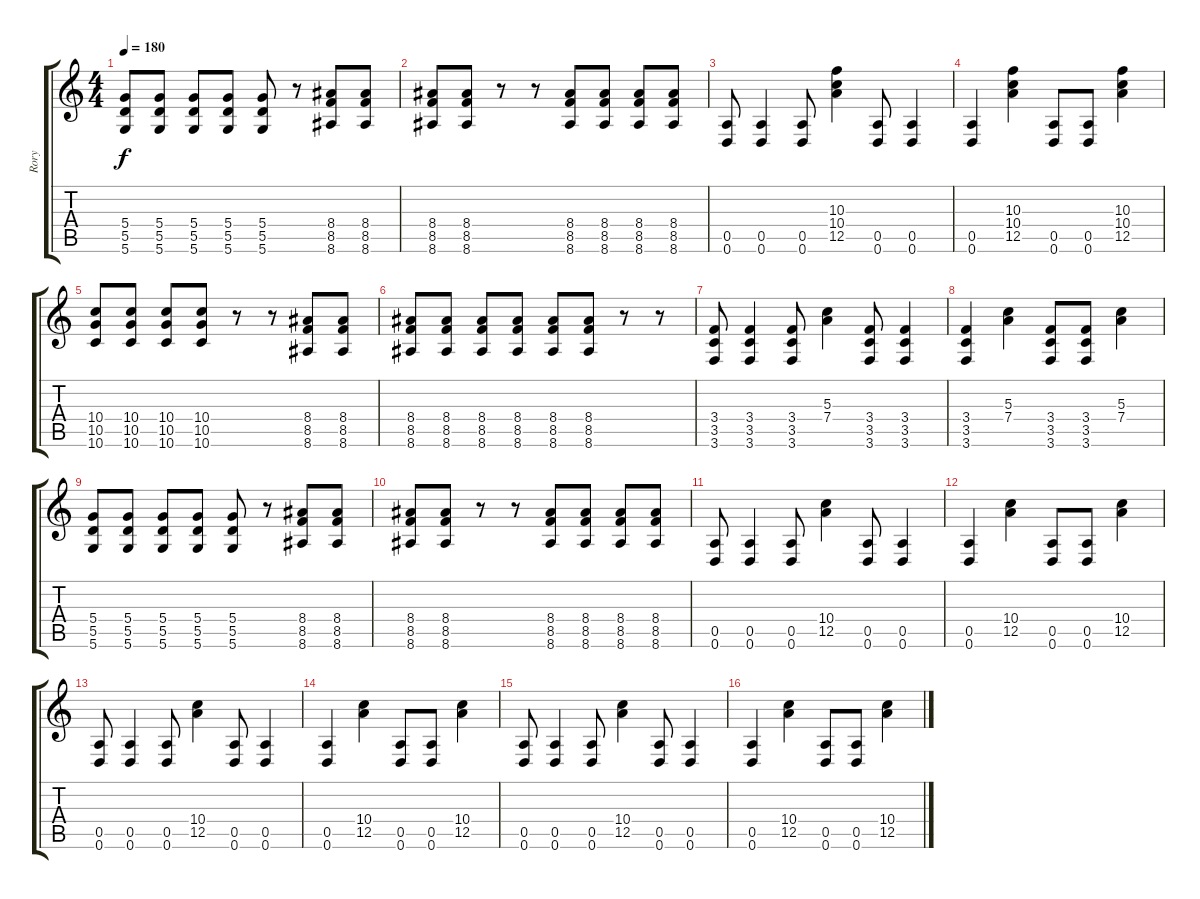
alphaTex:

\track ("Rory" "Rory") {instrument distortionguitar}
\staff {score tabs}
\tuning (E4 B3 G3 D3 A2 D2) {hide}
\ts (4 4)
\tempo 180
\clef g2
\ks c
(5.4 5.5 5.6).8{dy f} (5.4 5.5 5.6).8 (5.4 5.5 5.6).8 (5.4 5.5 5.6).8 (5.4 5.5 5.6).8 r.8 (8.4 8.5 8.6).8 (8.4 8.5 8.6).8 |
(8.4 8.5 8.6).8 (8.4 8.5 8.6).8 r.8 r.8 (8.4 8.5 8.6).8 (8.4 8.5 8.6).8 (8.4 8.5 8.6).8 (8.4 8.5 8.6).8 |
(0.5 0.6).8 (0.5 0.6).4 (0.5 0.6).8 (10.3 10.4 12.5).4 (0.5 0.6).8 (0.5 0.6).4 |
(0.5 0.6).4 (10.3 10.4 12.5).4 (0.5 0.6).8 (0.5 0.6).8 (10.3 10.4 12.5).4 |
(10.4 10.5 10.6).8 (10.4 10.5 10.6).8 (10.4 10.5 10.6).8 (10.4 10.5 10.6).8 r.8 r.8 (8.4 8.5 8.6).8 (8.4 8.5 8.6).8 |
(8.4 8.5 8.6).8 (8.4 8.5 8.6).8 (8.4 8.5 8.6).8 (8.4 8.5 8.6).8 (8.4 8.5 8.6).8 (8.4 8.5 8.6).8 r.8 r.8 |
(3.4 3.5 3.6).8 (3.4 3.5 3.6).4 (3.4 3.5 3.6).8 (5.3 7.4).4 (3.4 3.5 3.6).8 (3.4 3.5 3.6).4 |
(3.4 3.5 3.6).4 (5.3 7.4).4 (3.4 3.5 3.6).8 (3.4 3.5 3.6).8 (5.3 7.4).4 |
(5.4 5.5 5.6).8 (5.4 5.5 5.6).8 (5.4 5.5 5.6).8 (5.4 5.5 5.6).8 (5.4 5.5 5.6).8 r.8 (8.4 8.5 8.6).8 (8.4 8.5 8.6).8 |
(8.4 8.5 8.6).8 (8.4 8.5 8.6).8 r.8 r.8 (8.4 8.5 8.6).8 (8.4 8.5 8.6).8 (8.4 8.5 8.6).8 (8.4 8.5 8.6).8 |
(0.5 0.6).8 (0.5 0.6).4 (0.5 0.6).8 (10.4 12.5).4 (0.5 0.6).8 (0.5 0.6).4 |
(0.5 0.6).4 (10.4 12.5).4 (0.5 0.6).8 (0.5 0.6).8 (10.4 12.5).4 |
(0.5 0.6).8 (0.5 0.6).4 (0.5 0.6).8 (10.4 12.5).4 (0.5 0.6).8 (0.5 0.6).4 |
(0.5 0.6).4 (10.4 12.5).4 (0.5 0.6).8 (0.5 0.6).8 (10.4 12.5).4 |
(0.5 0.6).8 (0.5 0.6).4 (0.5 0.6).8 (10.4 12.5).4 (0.5 0.6).8 (0.5 0.6).4 |
(0.5 0.6).4 (10.4 12.5).4 (0.5 0.6).8 (0.5 0.6).8 (10.4 12.5).4
